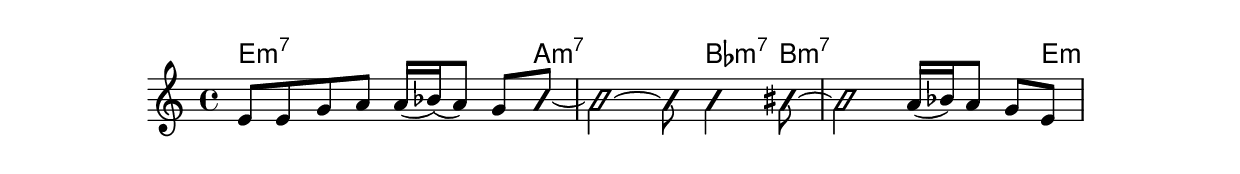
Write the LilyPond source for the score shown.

\version "2.1.30"
\header {

    texidoc =
"

In improvisation, noteheads do not have a pitch, and have different
shapes. In this example, this is achieved by adding
@code{Pitch_squash_engraver} and setting @code{squashedPosition} when the
improvisation is active.

"

}


improOn = \notes {
    \set squashedPosition = #0
    \override NoteHead  #'style = #'slash
}

improOff = \notes {
    \unset squashedPosition 
    \revert NoteHead #'style
}

global = \notes { s1*3 \bar "|." }

\score {
    <<
	\context ChordNames \chords {
	    e8*7:m7 a2.:m7 bes4:m7 b1:m7 e8:m
	}
	\notes <<
	    \context Voice = melo \transpose c c' {
		e8 e g a a16(bes)(a8) g \improOn
		e8
		~e2~e8 f4 fis8
		~fis2 \improOff a16(bes) a8 g e
	    }
	>>
    >>
    \paper { 
	\context {
	    \VoiceContext
	    \consists Pitch_squash_engraver
	}
	raggedright = ##t
    }
}

